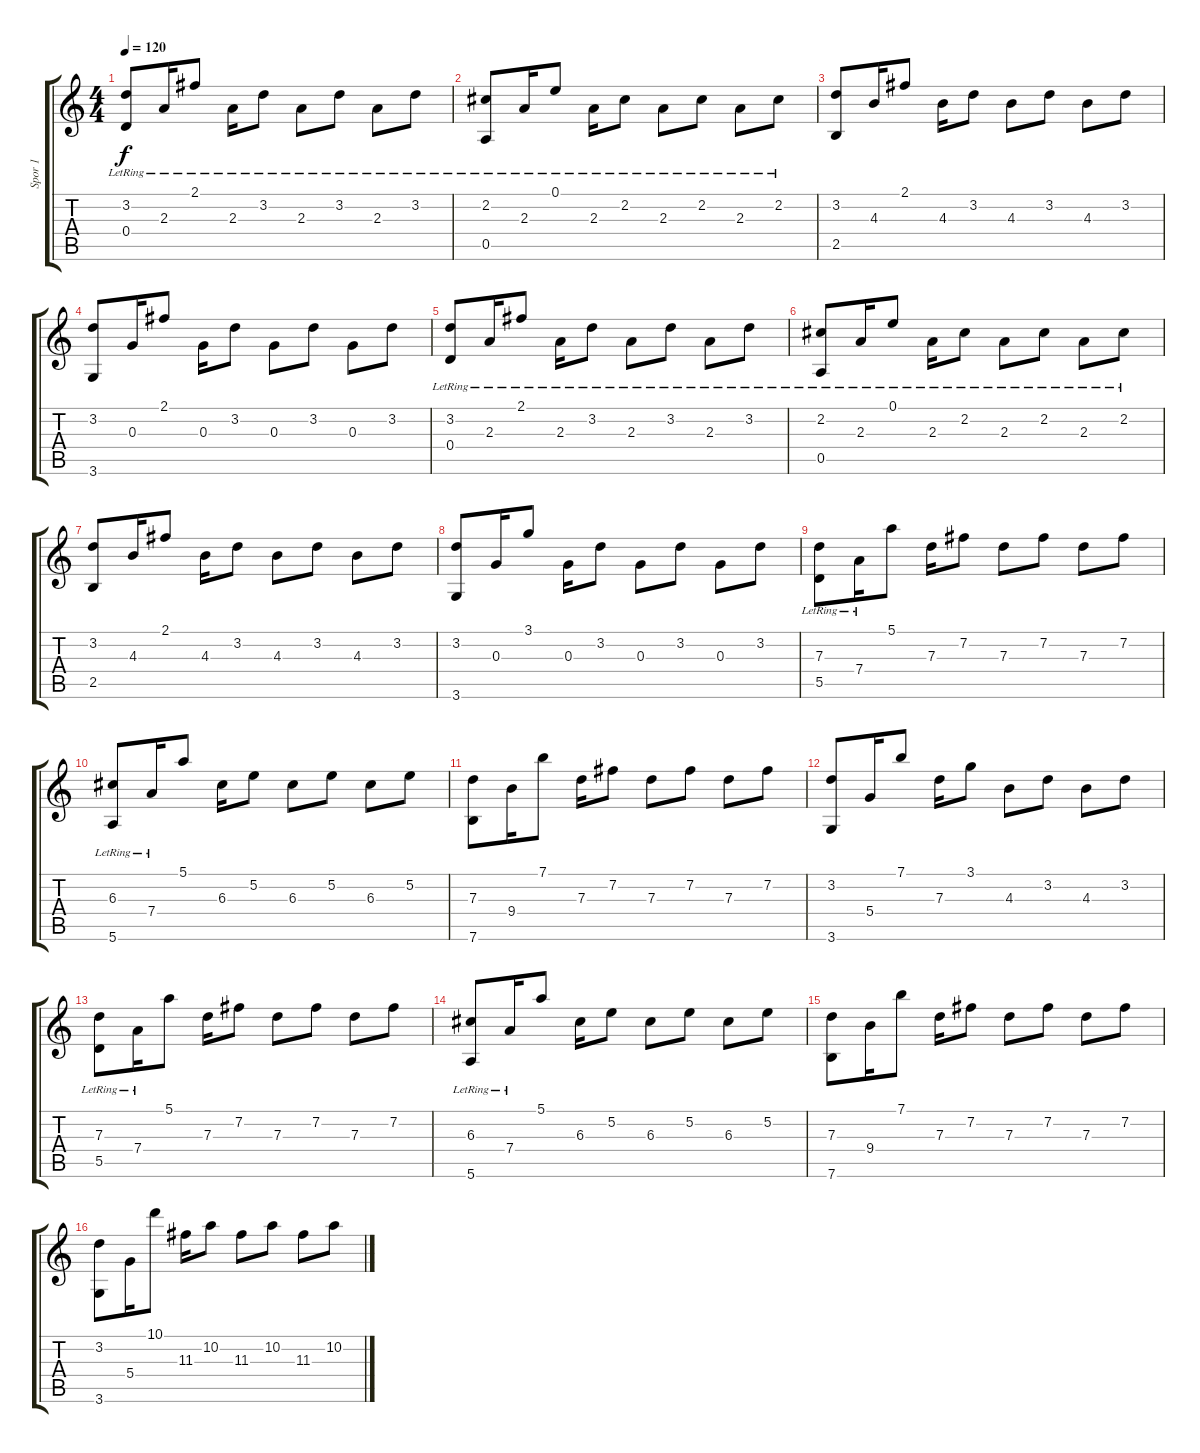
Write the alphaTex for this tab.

\track ("Spor 1" "Spor 1") {instrument acousticguitarsteel}
\staff {score tabs}
\tuning (E4 B3 G3 D3 A2 E2) {hide}
\ts (4 4)
\tempo 120
\clef g2
\ks c
(3.2{lr} 0.4{lr}).8{dy f} 2.3{lr}.16 2.1{lr}.8 2.3{lr}.16 3.2{lr}.8 2.3{lr}.8 3.2{lr}.8 2.3{lr}.8 3.2{lr}.8 |
(2.2{lr} 0.5).8 2.3{lr}.16 0.1{lr}.8 2.3{lr}.16 2.2{lr}.8 2.3{lr}.8 2.2{lr}.8 2.3{lr}.8 2.2{lr}.8 |
(3.2 2.5).8 4.3.16 2.1.8 4.3.16 3.2.8 4.3.8 3.2.8 4.3.8 3.2.8 |
(3.2 3.6).8 0.3.16 2.1.8 0.3.16 3.2.8 0.3.8 3.2.8 0.3.8 3.2.8 |
(3.2{lr} 0.4{lr}).8 2.3{lr}.16 2.1{lr}.8 2.3{lr}.16 3.2{lr}.8 2.3{lr}.8 3.2{lr}.8 2.3{lr}.8 3.2{lr}.8 |
(2.2{lr} 0.5).8 2.3{lr}.16 0.1{lr}.8 2.3{lr}.16 2.2{lr}.8 2.3{lr}.8 2.2{lr}.8 2.3{lr}.8 2.2{lr}.8 |
(3.2 2.5).8 4.3.16 2.1.8 4.3.16 3.2.8 4.3.8 3.2.8 4.3.8 3.2.8 |
(3.2 3.6).8 0.3.16 3.1.8 0.3.16 3.2.8 0.3.8 3.2.8 0.3.8 3.2.8 |
(7.3{lr} 5.5{lr}).8 7.4{lr}.16 5.1.8 7.3.16 7.2.8 7.3.8 7.2.8 7.3.8 7.2.8 |
(6.3{lr} 5.6).8 7.4{lr}.16 5.1.8 6.3.16 5.2.8 6.3.8 5.2.8 6.3.8 5.2.8 |
(7.3 7.6).8 9.4.16 7.1.8 7.3.16 7.2.8 7.3.8 7.2.8 7.3.8 7.2.8 |
(3.2 3.6).8 5.4.16 7.1.8 7.3.16 3.1.8 4.3.8 3.2.8 4.3.8 3.2.8 |
(7.3{lr} 5.5{lr}).8 7.4{lr}.16 5.1.8 7.3.16 7.2.8 7.3.8 7.2.8 7.3.8 7.2.8 |
(6.3{lr} 5.6).8 7.4{lr}.16 5.1.8 6.3.16 5.2.8 6.3.8 5.2.8 6.3.8 5.2.8 |
(7.3 7.6).8 9.4.16 7.1.8 7.3.16 7.2.8 7.3.8 7.2.8 7.3.8 7.2.8 |
(3.2 3.6).8 5.4.16 10.1.8 11.3.16 10.2.8 11.3.8 10.2.8 11.3.8 10.2.8
